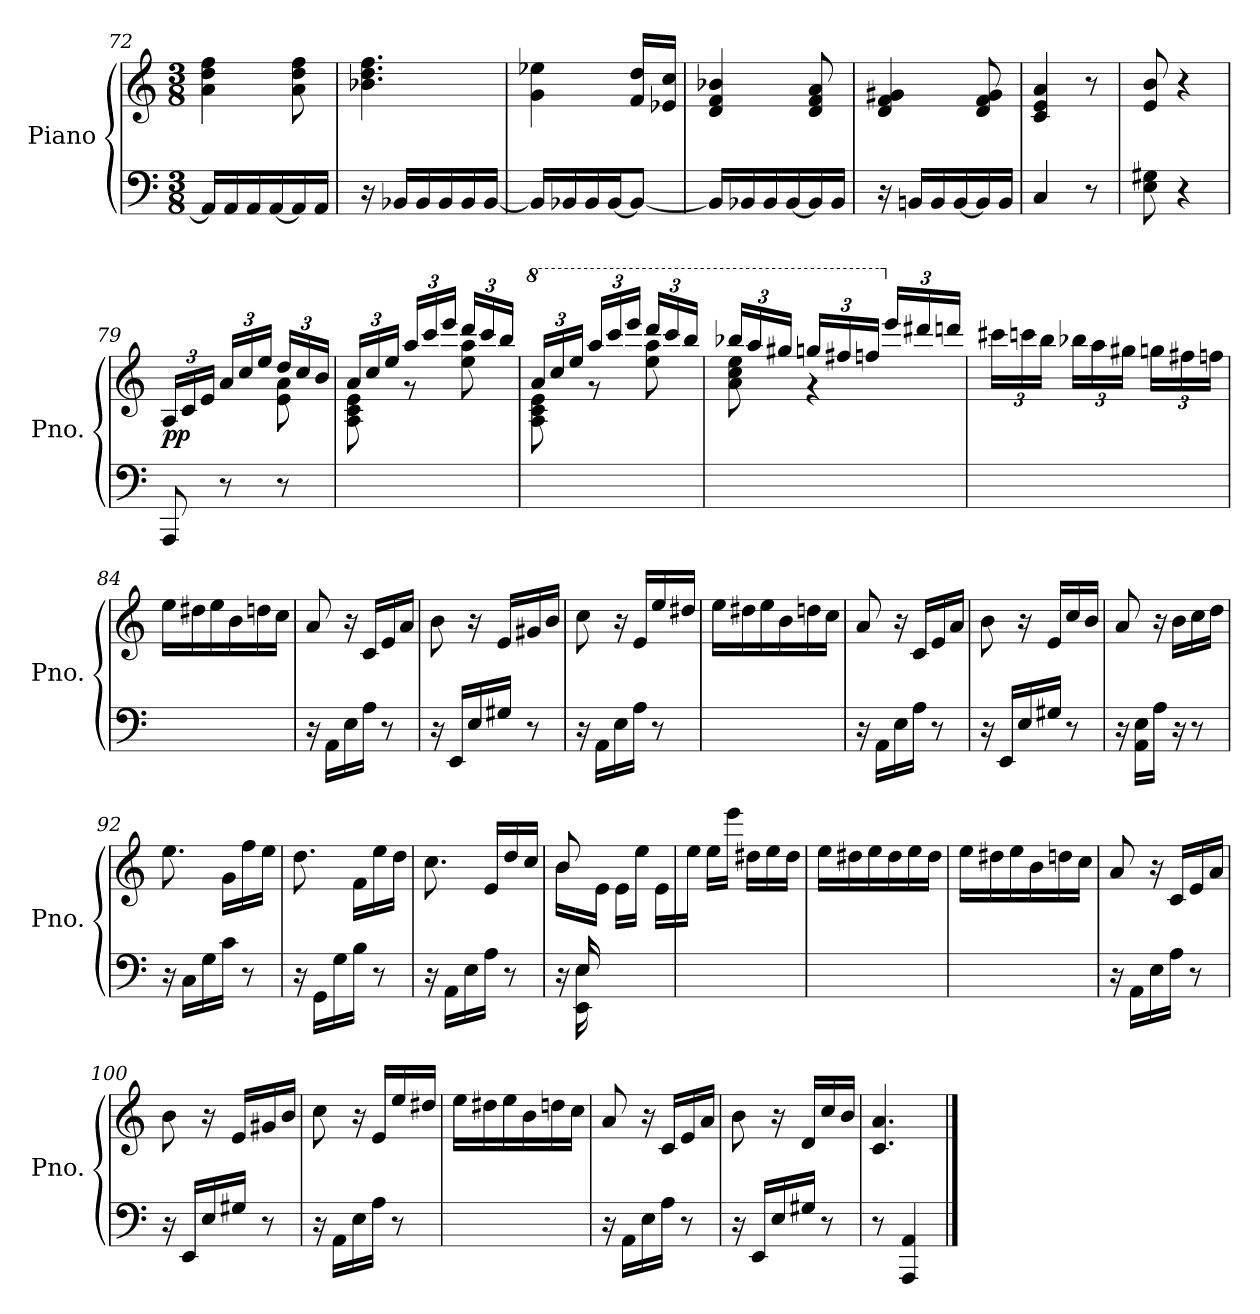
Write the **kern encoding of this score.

**kern	**kern	**dynam
*part1	*part1	*part1
*staff2	*staff1	*staff1/2
*I"Piano	*	*
*I'Pno.	*	*
*clefF4	*clefG2	*
*k[]	*k[]	*
*M3/8	*M3/8	*
=72	=72	=72
16AA/LL]	4a\ 4dd\ 4ff\	.
16AA/	.	.
16AA/	.	.
[16AA/	.	.
16AA/]	8a\ 8dd\ 8ff\	.
16AA/JJ	.	.
=73	=73	=73
16r	4.b-X\ 4.dd\ 4.ff\	.
16BB-X/LL	.	.
16BB-/	.	.
16BB-/	.	.
16BB-/	.	.
[16BB-/JJ	.	.
=74	=74	=74
16BB-/LL]	4g\ 4ee-X\	.
16BB-X/	.	.
16BB-/	.	.
[16BB-/J	.	.
8BB-/J_	16f/ 16dd/LL	.
.	16e-X/ 16cc/JJ	.
=75	=75	=75
16BB-/LL]	4d/ 4f/ 4b-X/	.
16BB-X/	.	.
16BB-/	.	.
[16BB-/	.	.
16BB-/]	8d/ 8f/ 8a/	.
16BB-/JJ	.	.
=76	=76	=76
16r	4d/ 4f/ 4g#X/	.
16BBn/LL	.	.
16BB/	.	.
[16BB/	.	.
16BB/]	8d/ 8f/ 8g#/	.
16BB/JJ	.	.
!!LO:PB:g=z
=77	=77	=77
4C/	4c/ 4e/ 4a/	.
8r	8r	.
=78	=78	=78
8E\ 8G#X\	8e/ 8b/	.
4r	4r	.
=79	=79	=79
*	*Xbrackettup	*
*	*^	*
!	!	!	!LO:DY:b
8AAA/	24A/LL	4ryy	pp
.	24c/	.	.
.	24e/JJ	.	.
8r	24a/LL	.	.
.	24cc/	.	.
.	24ee/JJ	.	.
8r	24dd/LL	8e\ 8a\	.
.	24cc/	.	.
.	24b/JJ	.	.
=80	=80	=80	=80
4.ryy	24a/LL	8A\ 8c\ 8e\	.
.	24cc/	.	.
.	24ee/JJ	.	.
.	24aa/LL	8r	.
.	24ccc/	.	.
.	24eee/JJ	.	.
.	24ddd/LL	8ee\ 8aa\	.
.	24ccc/	.	.
.	24bb/JJ	.	.
!!LO:LB:g=z	!!
=81	=81	=81	=81
*	*8va	*	*
4.ryy	24aa/LL	8a\ 8cc\ 8ee\	.
.	24ccc/	.	.
.	24eee/JJ	.	.
.	24aaa/LL	8r	.
.	24cccc/	.	.
.	24eeee/JJ	.	.
.	24dddd/LL	8eee\ 8aaa\	.
.	24cccc/	.	.
.	24bbb/JJ	.	.
=82	=82	=82	=82
4.ryy	24bbb-X/LL	8aa!\ 8ccc\ 8eee\	.
.	24aaa/	.	.
.	24ggg#X/JJ	.	.
.	24gggn/LL	4r	.
.	24fff#X/	.	.
.	24fffn/JJ	.	.
*	*X8va	*	*
.	24eee/LL	.	.
.	24ddd#X/	.	.
.	24dddn/JJ	.	.
*	*v	*v	*
=83	=83	=83
4.ryy	24ccc#X\LL	.
.	24cccn\	.
.	24bb\JJ	.
.	24bb-X\LL	.
.	24aa\	.
.	24gg#X\JJ	.
.	24ggn\LL	.
.	24ff#X\	.
.	24ffn\JJ	.
!!LO:LB:g=z
=84	=84	=84
4.ryy	16ee\LL	.
.	16dd#X\	.
.	16ee\	.
.	16b\	.
.	16ddn\	.
.	16cc\JJ	.
=85	=85	=85
16r	8a/	.
16AA\LL	.	.
16E\	16r	.
16A\JJ	16c/LL	.
8r	16e/	.
.	16a/JJ	.
=86	=86	=86
16r	8b\	.
16EE/LL	.	.
16E/	16r	.
16G#X/JJ	16e/LL	.
8r	16g#X/	.
.	16b/JJ	.
=87	=87	=87
16r	8cc\	.
16AA\LL	.	.
16E\	16r	.
16A\JJ	16e/LL	.
8r	16ee/	.
.	16dd#X/JJ	.
=88	=88	=88
4.ryy	16ee\LL	.
.	16dd#X\	.
.	16ee\	.
.	16b\	.
.	16ddn\	.
.	16cc\JJ	.
=89	=89	=89
16r	8a/	.
16AA\LL	.	.
16E\	16r	.
16A\JJ	16c/LL	.
8r	16e/	.
.	16a/JJ	.
=90	=90	=90
16r	8b\	.
16EE/LL	.	.
16E/	16r	.
16G#X/JJ	16e/LL	.
8r	16cc/	.
.	16b/JJ	.
!!LO:LB:g=z
=91	=91	=91
16r	8a/	.
16AA\ 16E\LL	.	.
16A\JJ	16r	.
16r	16b\LL	.
8r	16cc\	.
.	16dd\JJ	.
=92	=92	=92
16r	8.ee\	.
16C\LL	.	.
16G\	.	.
16c\JJ	16g\LL	.
8r	16ff\	.
.	16ee\JJ	.
=93	=93	=93
16r	8.dd\	.
16GG\LL	.	.
16G\	.	.
16B\JJ	16f\LL	.
8r	16ee\	.
.	16dd\JJ	.
=94	=94	=94
16r	8.cc\	.
16AA\LL	.	.
16E\	.	.
16A\JJ	16e/LL	.
8r	16dd/	.
.	16cc/JJ	.
=95	=95	=95
*^	*^	*
16ryy	16r	8b/	16b\LL	.
16E/	16EE\ 16E\	.	16ryy	.
4ryy	16ryy	16ryy	16e\JJ	.
.	16ryy	16ryy	16e\LL	.
.	8ryy	8ryy	16ee\JJ	.
.	.	.	16e\LL	.
*v	*v	*	*	*
=96	=96	=96	=96
4.ryy	16ryy	16ee\JJ	.
.	16ryy	16ee\LL	.
.	16ryy	16eee\JJ	.
.	16ryy	16dd#X\LL	.
.	16ryy	16ee\	.
.	16ryy	16dd#\JJ	.
*	*v	*v	*
=97	=97	=97
4.ryy	16ee\LL	.
.	16dd#X\	.
.	16ee\	.
.	16dd#\	.
.	16ee\	.
.	16dd#\JJ	.
=98	=98	=98
4.ryy	16ee\LL	.
.	16dd#X\	.
.	16ee\	.
.	16b\	.
.	16ddn\	.
.	16cc\JJ	.
!!LO:LB:g=z
=99	=99	=99
16r	8a/	.
16AA\LL	.	.
16E\	16r	.
16A\JJ	16c/LL	.
8r	16e/	.
.	16a/JJ	.
=100	=100	=100
16r	8b\	.
16EE/LL	.	.
16E/	16r	.
16G#X/JJ	16e/LL	.
8r	16g#X/	.
.	16b/JJ	.
=101	=101	=101
16r	8cc\	.
16AA\LL	.	.
16E\	16r	.
16A\JJ	16e/LL	.
8r	16ee/	.
.	16dd#X/JJ	.
=102	=102	=102
4.ryy	16ee\LL	.
.	16dd#X\	.
.	16ee\	.
.	16b\	.
.	16ddn\	.
.	16cc\JJ	.
=103	=103	=103
16r	8a/	.
16AA\LL	.	.
16E\	16r	.
16A\JJ	16c/LL	.
8r	16e/	.
.	16a/JJ	.
=104	=104	=104
16r	8b\	.
16EE/LL	.	.
16E/	16r	.
16G#X/JJ	16d/LL	.
8r	16cc/	.
.	16b/JJ	.
=105	=105	=105
8r	4.c/ 4.a/	.
4AAA/ 4AA/	.	.
==	==	==
*-	*-	*-
